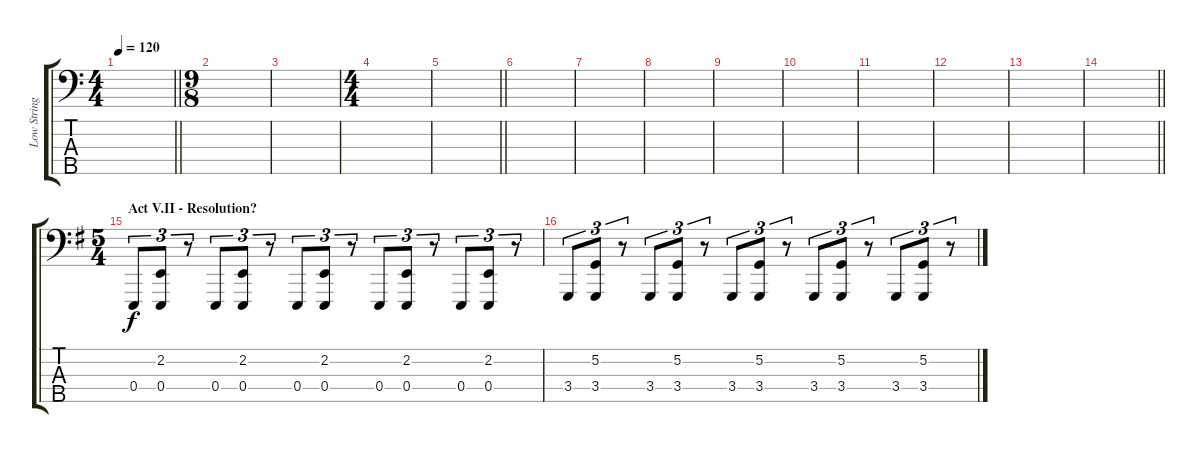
\track ("Low Strings Standard" "Low String") {instrument stringensemble1}
\staff {score tabs}
\tuning (G2 D2 A1 E1 B0) {hide}
\ts (4 4)
\tempo 120
\clef f4
\barLineRight lightlight
\ks c
|
\ts (9 8)
|
|
\ts (4 4)
|
\barLineRight lightlight
|
|
|
|
|
|
|
|
|
\barLineRight lightlight
|
\ts (5 4)
\section ("" "Act V.II - Resolution?")
\ks eminor
0.4.8{tu (3 2) volume 16} (2.2 0.4).8{tu (3 2)} r.8{tu (3 2)} 0.4.8{tu (3 2)} (2.2 0.4).8{tu (3 2)} r.8{tu (3 2)} 0.4.8{tu (3 2)} (2.2 0.4).8{tu (3 2)} r.8{tu (3 2)} 0.4.8{tu (3 2)} (2.2 0.4).8{tu (3 2)} r.8{tu (3 2)} 0.4.8{tu (3 2)} (2.2 0.4).8{tu (3 2)} r.8{tu (3 2)} |
3.4.8{tu (3 2)} (5.2 3.4).8{tu (3 2)} r.8{tu (3 2)} 3.4.8{tu (3 2)} (5.2 3.4).8{tu (3 2)} r.8{tu (3 2)} 3.4.8{tu (3 2)} (5.2 3.4).8{tu (3 2)} r.8{tu (3 2)} 3.4.8{tu (3 2)} (5.2 3.4).8{tu (3 2)} r.8{tu (3 2)} 3.4.8{tu (3 2)} (5.2 3.4).8{tu (3 2)} r.8{tu (3 2)}
